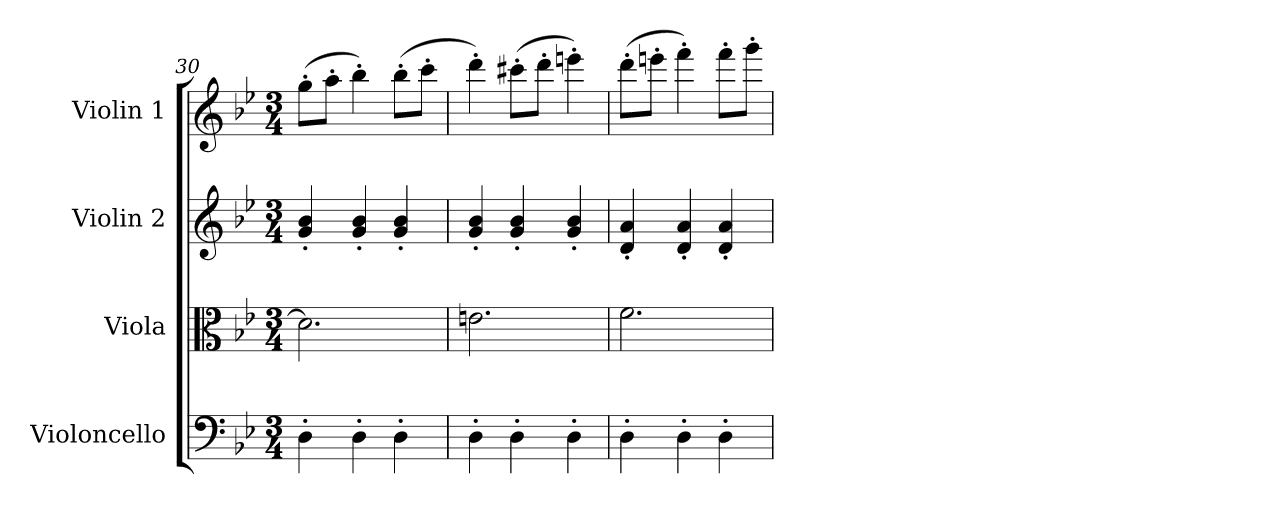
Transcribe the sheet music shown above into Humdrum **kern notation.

**kern	**kern	**kern	**kern
*part4	*part3	*part2	*part1
*staff4	*staff3	*staff2	*staff1
*I"Violoncello	*I"Viola	*I"Violin 2	*I"Violin 1
*I'Vc	*I'Vla	*I'Vln	*I'Vln
*clefF4	*clefC3	*clefG2	*clefG2
*k[b-e-]	*k[b-e-]	*k[b-e-]	*k[b-e-]
*M3/4	*M3/4	*M3/4	*M3/4
=30	=30	=30	=30
4D'\	2.d\]	4g/' 4b-/'	(8gg'\L
.	.	.	8aa'\J
4D'\	.	4g/' 4b-/'	4bb-'\)
4D'\	.	4g/' 4b-/'	(8bb-'\L
.	.	.	8ccc'\J
=31	=31	=31	=31
4D'\	2.en\	4g/' 4b-/'	4ddd'\)
4D'\	.	4g/' 4b-/'	(8ccc#X'\L
.	.	.	8ddd'\J
4D'\	.	4g/' 4b-/'	4eeen'\)
=32	=32	=32	=32
4D'\	2.f\	4d/' 4a/'	(8ddd'\L
.	.	.	8eeen'\J
4D'\	.	4d/' 4a/'	4fff'\)
4D'\	.	4d/' 4a/'	8fff'\L
.	.	.	8ggg'\J
=	=	=	=
*-	*-	*-	*-
